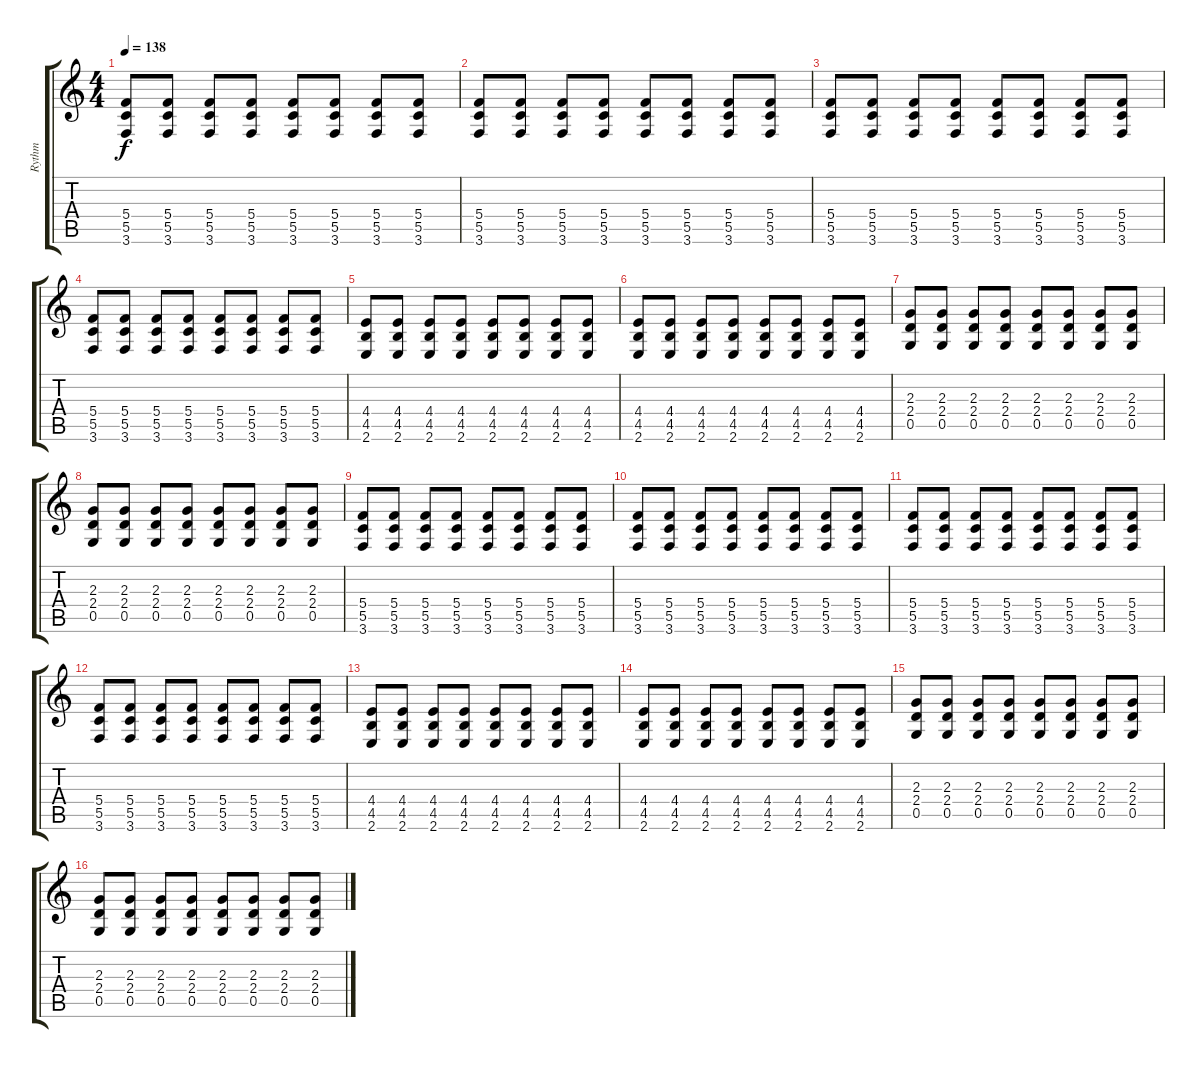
\track ("Rythm" "Rythm") {instrument distortionguitar}
\staff {score tabs}
\tuning (D4 A3 F3 C3 G2 D2) {hide}
\ts (4 4)
\tempo 138
\clef g2
\ks c
(5.4 5.5 3.6).8{dy f} (5.4 5.5 3.6).8 (5.4 5.5 3.6).8 (5.4 5.5 3.6).8 (5.4 5.5 3.6).8 (5.4 5.5 3.6).8 (5.4 5.5 3.6).8 (5.4 5.5 3.6).8 |
(5.4 5.5 3.6).8 (5.4 5.5 3.6).8 (5.4 5.5 3.6).8 (5.4 5.5 3.6).8 (5.4 5.5 3.6).8 (5.4 5.5 3.6).8 (5.4 5.5 3.6).8 (5.4 5.5 3.6).8 |
(5.4 5.5 3.6).8 (5.4 5.5 3.6).8 (5.4 5.5 3.6).8 (5.4 5.5 3.6).8 (5.4 5.5 3.6).8 (5.4 5.5 3.6).8 (5.4 5.5 3.6).8 (5.4 5.5 3.6).8 |
(5.4 5.5 3.6).8 (5.4 5.5 3.6).8 (5.4 5.5 3.6).8 (5.4 5.5 3.6).8 (5.4 5.5 3.6).8 (5.4 5.5 3.6).8 (5.4 5.5 3.6).8 (5.4 5.5 3.6).8 |
(4.4 4.5 2.6).8 (4.4 4.5 2.6).8 (4.4 4.5 2.6).8 (4.4 4.5 2.6).8 (4.4 4.5 2.6).8 (4.4 4.5 2.6).8 (4.4 4.5 2.6).8 (4.4 4.5 2.6).8 |
(4.4 4.5 2.6).8 (4.4 4.5 2.6).8 (4.4 4.5 2.6).8 (4.4 4.5 2.6).8 (4.4 4.5 2.6).8 (4.4 4.5 2.6).8 (4.4 4.5 2.6).8 (4.4 4.5 2.6).8 |
(2.3 2.4 0.5).8 (2.3 2.4 0.5).8 (2.3 2.4 0.5).8 (2.3 2.4 0.5).8 (2.3 2.4 0.5).8 (2.3 2.4 0.5).8 (2.3 2.4 0.5).8 (2.3 2.4 0.5).8 |
(2.3 2.4 0.5).8 (2.3 2.4 0.5).8 (2.3 2.4 0.5).8 (2.3 2.4 0.5).8 (2.3 2.4 0.5).8 (2.3 2.4 0.5).8 (2.3 2.4 0.5).8 (2.3 2.4 0.5).8 |
(5.4 5.5 3.6).8 (5.4 5.5 3.6).8 (5.4 5.5 3.6).8 (5.4 5.5 3.6).8 (5.4 5.5 3.6).8 (5.4 5.5 3.6).8 (5.4 5.5 3.6).8 (5.4 5.5 3.6).8 |
(5.4 5.5 3.6).8 (5.4 5.5 3.6).8 (5.4 5.5 3.6).8 (5.4 5.5 3.6).8 (5.4 5.5 3.6).8 (5.4 5.5 3.6).8 (5.4 5.5 3.6).8 (5.4 5.5 3.6).8 |
(5.4 5.5 3.6).8 (5.4 5.5 3.6).8 (5.4 5.5 3.6).8 (5.4 5.5 3.6).8 (5.4 5.5 3.6).8 (5.4 5.5 3.6).8 (5.4 5.5 3.6).8 (5.4 5.5 3.6).8 |
(5.4 5.5 3.6).8 (5.4 5.5 3.6).8 (5.4 5.5 3.6).8 (5.4 5.5 3.6).8 (5.4 5.5 3.6).8 (5.4 5.5 3.6).8 (5.4 5.5 3.6).8 (5.4 5.5 3.6).8 |
(4.4 4.5 2.6).8 (4.4 4.5 2.6).8 (4.4 4.5 2.6).8 (4.4 4.5 2.6).8 (4.4 4.5 2.6).8 (4.4 4.5 2.6).8 (4.4 4.5 2.6).8 (4.4 4.5 2.6).8 |
(4.4 4.5 2.6).8 (4.4 4.5 2.6).8 (4.4 4.5 2.6).8 (4.4 4.5 2.6).8 (4.4 4.5 2.6).8 (4.4 4.5 2.6).8 (4.4 4.5 2.6).8 (4.4 4.5 2.6).8 |
(2.3 2.4 0.5).8 (2.3 2.4 0.5).8 (2.3 2.4 0.5).8 (2.3 2.4 0.5).8 (2.3 2.4 0.5).8 (2.3 2.4 0.5).8 (2.3 2.4 0.5).8 (2.3 2.4 0.5).8 |
(2.3 2.4 0.5).8 (2.3 2.4 0.5).8 (2.3 2.4 0.5).8 (2.3 2.4 0.5).8 (2.3 2.4 0.5).8 (2.3 2.4 0.5).8 (2.3 2.4 0.5).8 (2.3 2.4 0.5).8
